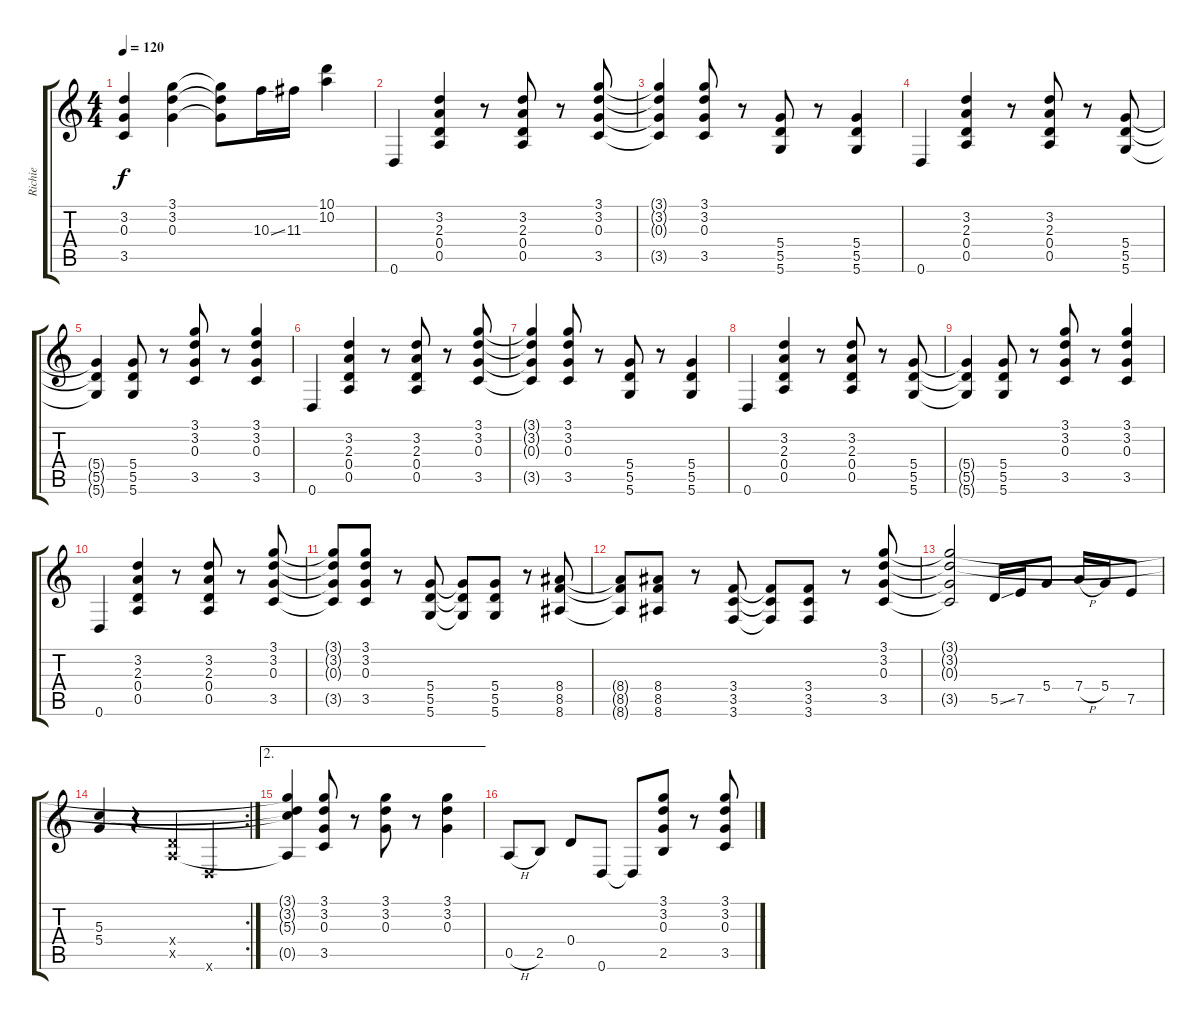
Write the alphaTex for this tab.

\track ("Richie" "Richie") {instrument distortionguitar}
\staff {score tabs}
\tuning (E4 B3 G3 D3 A2 D2) {hide}
\ts (4 4)
\tempo 120
\clef g2
\ks c
(3.2{t} 0.3{t} 3.5{t}).4{dy f} (3.1 3.2 0.3).4 (3.1{t} 3.2{t} 0.3{t}).8 10.3{ss}.16 11.3.16 (10.1 10.2).4 |
0.6.4 (3.2 2.3 0.4 0.5).4 r.8 (3.2 2.3 0.4 0.5).8 r.8 (3.1 3.2 0.3 3.5).8 |
(3.1{t} 3.2{t} 0.3{t} 3.5{t}).4 (3.1 3.2 0.3 3.5).8 r.8 (5.4 5.5 5.6).8 r.8 (5.4 5.5 5.6).4 |
0.6.4 (3.2 2.3 0.4 0.5).4 r.8 (3.2 2.3 0.4 0.5).8 r.8 (5.4 5.5 5.6).8 |
(5.4{t} 5.5{t} 5.6{t}).4 (5.4 5.5 5.6).8 r.8 (3.1 3.2 0.3 3.5).8 r.8 (3.1 3.2 0.3 3.5).4 |
0.6.4 (3.2 2.3 0.4 0.5).4 r.8 (3.2 2.3 0.4 0.5).8 r.8 (3.1 3.2 0.3 3.5).8 |
(3.1{t} 3.2{t} 0.3{t} 3.5{t}).4 (3.1 3.2 0.3 3.5).8 r.8 (5.4 5.5 5.6).8 r.8 (5.4 5.5 5.6).4 |
0.6.4 (3.2 2.3 0.4 0.5).4 r.8 (3.2 2.3 0.4 0.5).8 r.8 (5.4 5.5 5.6).8 |
(5.4{t} 5.5{t} 5.6{t}).4 (5.4 5.5 5.6).8 r.8 (3.1 3.2 0.3 3.5).8 r.8 (3.1 3.2 0.3 3.5).4 |
0.6.4 (3.2 2.3 0.4 0.5).4 r.8 (3.2 2.3 0.4 0.5).8 r.8 (3.1 3.2 0.3 3.5).8 |
(3.1{t} 3.2{t} 0.3{t} 3.5{t}).8 (3.1 3.2 0.3 3.5).8 r.8 (5.4 5.5 5.6).8 (5.4{t} 5.5{t} 5.6{t}).8 (5.4 5.5 5.6).8 r.8 (8.4 8.5 8.6).8 |
(8.4{t} 8.5{t} 8.6{t}).8 (8.4 8.5 8.6).8 r.8 (3.4 3.5 3.6).8 (3.4{t} 3.5{t} 3.6{t}).8 (3.4 3.5 3.6).8 r.8 (3.1 3.2 0.3 3.5).8 |
(3.1{t} 3.2{t} 0.3{t} 3.5{t}).2 5.5{ss}.16 7.5.16 5.4.8 7.4{h}.16 5.4.16 7.5.8 |
\rc 2
(5.3 5.4).4 r.4 (0.4{x} 0.5{x}).4 0.6{x}.4 |
\ae 2
(3.1{t} 3.2{t} 5.3{t} 0.5{t}).4 (3.1 3.2 0.3 3.5).8 r.8 (3.1 3.2 0.3).8 r.8 (3.1 3.2 0.3).4 |
0.5{h}.8 2.5.8 0.4.8 0.6.8 0.6{t}.8 (3.1 3.2 0.3 2.5).8 r.8 (3.1 3.2 0.3 3.5).8
